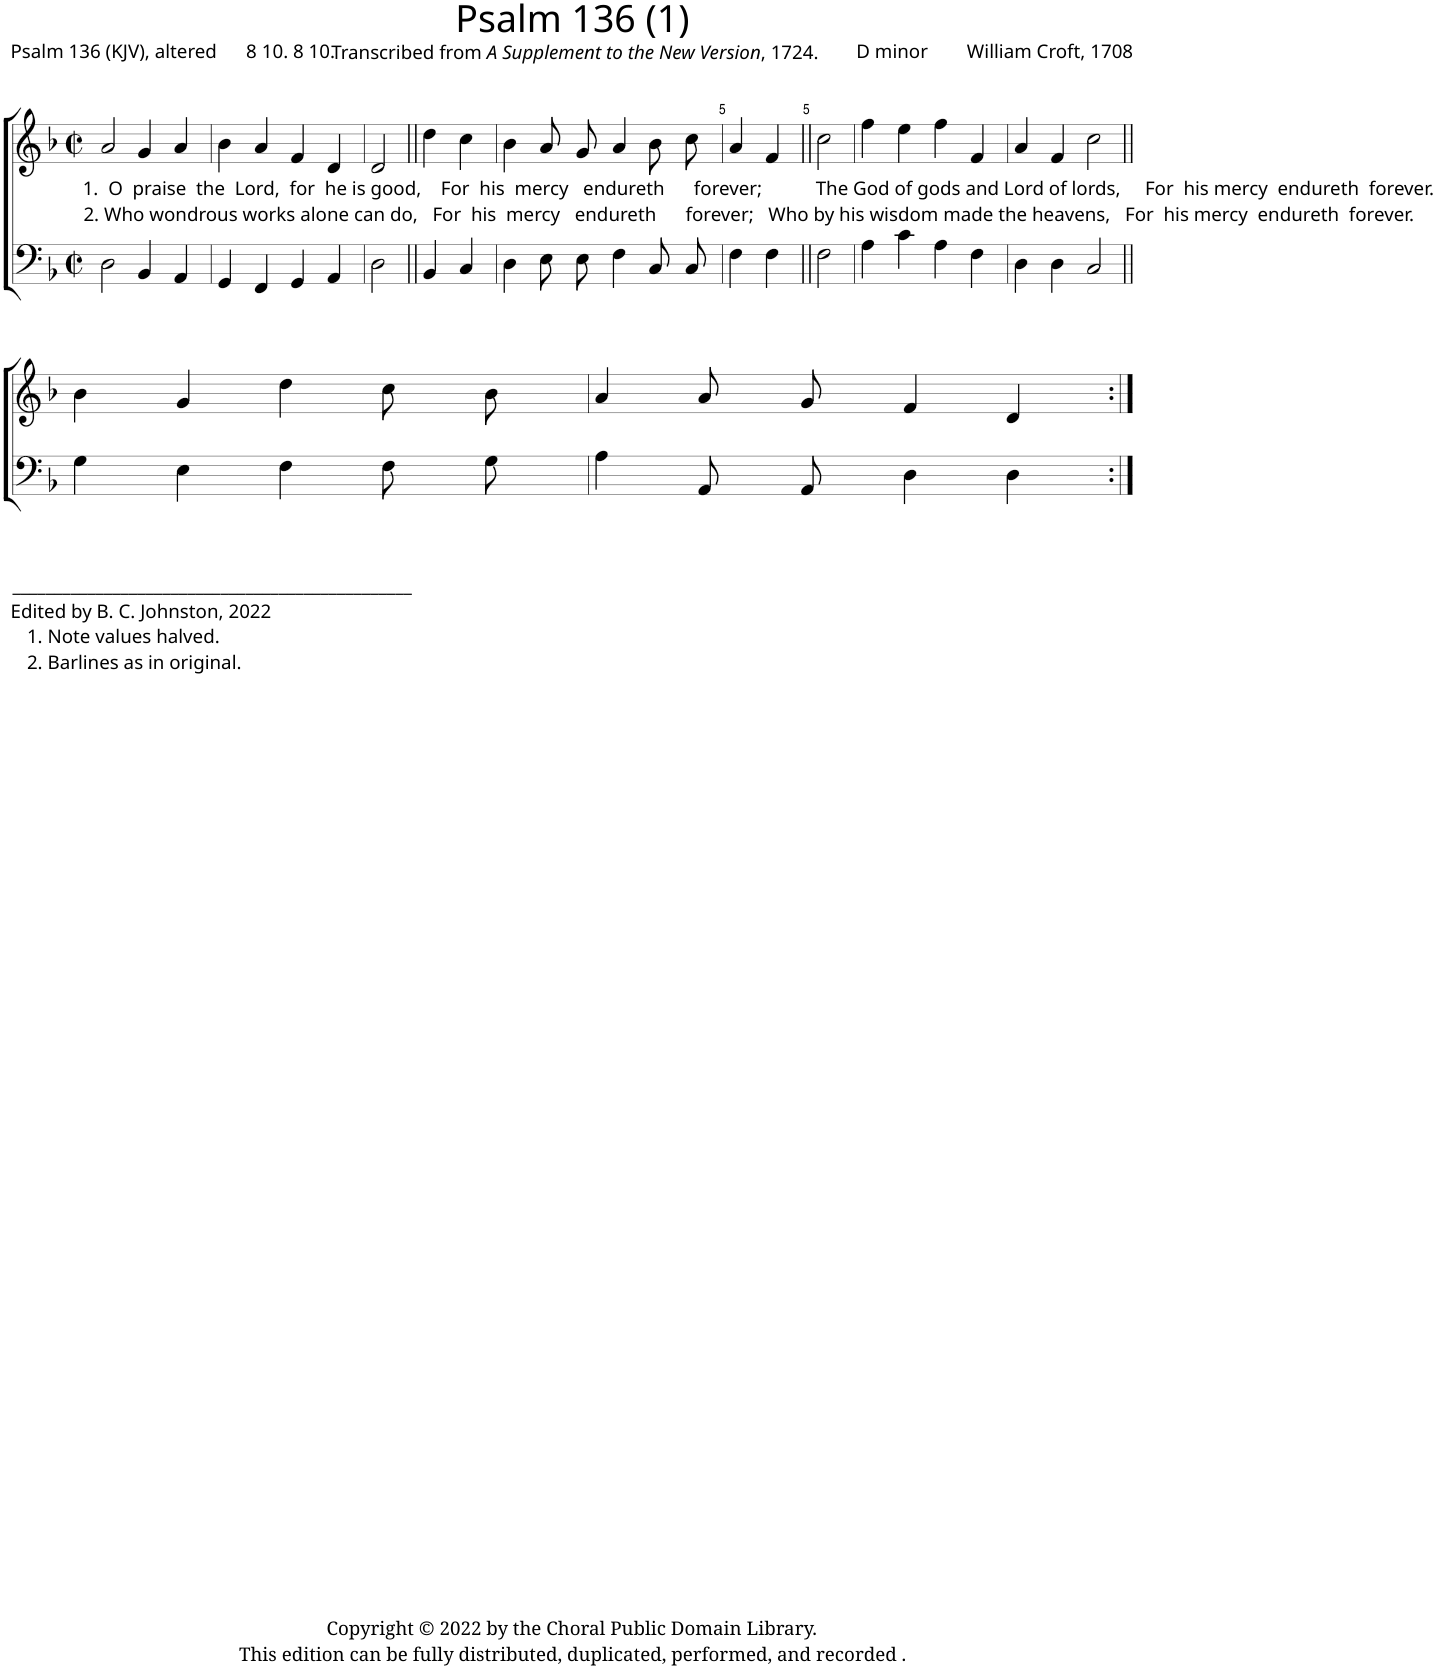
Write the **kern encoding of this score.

**kern	**kern
*part2	*part1
*staff2	*staff1
*I"Bass	*I"Soprano
*clefF4	*clefG2
*k[b-]	*k[b-]
*M2/2	*M2/2
*met(c|)	*met(c|)
=1	=1
!	!LO:TX:b:t=1.  O  praise  the  Lord,  for  he is good,    For  his  mercy   endureth      forever;           The God of gods and Lord of lords,     For  his mercy  endureth  forever.
!	!LO:TX:b:t=2. Who wondrous works alone can do,   For  his  mercy   endureth      forever;   Who by his wisdom made the heavens,   For  his mercy  endureth  forever.
2D\	2a/
4BB-/	4g/
4AA/	4a/
=2	=2
4GG/	4b-\
4FF/	4a/
4GG/	4f/
4AA/	4d/
=3	=3
2D\	2d/
=3||	=3||
4BB-/	4dd\
4C/	4cc\
=4	=4
4D\	4b-\
8E\L	8a/L
8E\J	8g/J
4F\	4a/
8C/L	8b-\L
8C/J	8cc\J
=5	=5
4F\	4a/
4F\	4f/
=5||	=5||
2F\	2cc\
=6	=6
4A\	4ff\
4c\	4ee\
4A\	4ff\
4F\	4f/
=7	=7
4D\	4a/
4D\	4f/
2C/	2cc\
!!LO:LB:g=z
=8||	=8||
4G\	4b-\
4E\	4g/
4F\	4dd\
8F\L	8cc\L
8G\J	8b-\J
=9	=9
4A\	4a/
8AA/L	8a/L
8AA/J	8g/J
4D\	4f/
4D\	4d/
=:|!	=:|!
*-	*-
